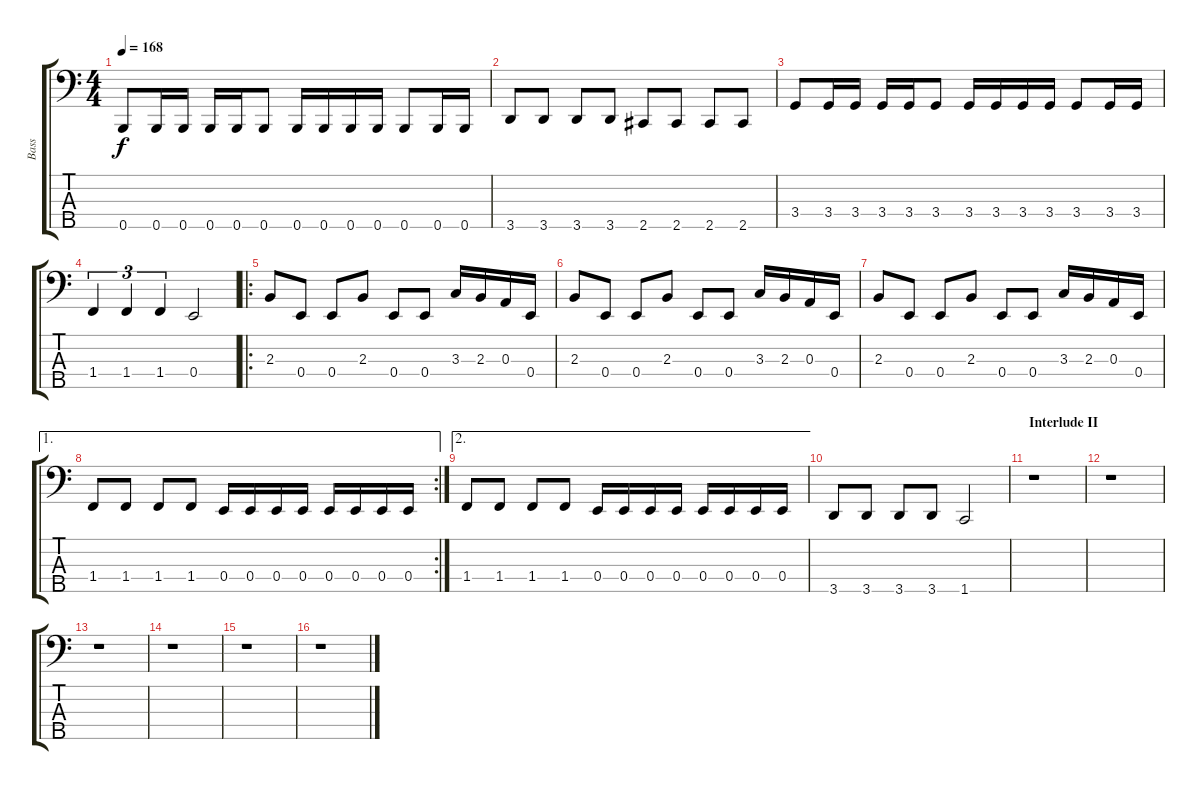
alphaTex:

\track ("Bass" "Bass") {instrument electricbassfinger}
\staff {score tabs}
\tuning (G2 D2 A1 E1 B0) {hide}
\ts (4 4)
\tempo 168
\clef f4
\ks c
0.5.8{dy f} 0.5.16 0.5.16 0.5.16 0.5.16 0.5.8 0.5.16 0.5.16 0.5.16 0.5.16 0.5.8 0.5.16 0.5.16 |
3.5.8 3.5.8 3.5.8 3.5.8 2.5.8 2.5.8 2.5.8 2.5.8 |
3.4.8 3.4.16 3.4.16 3.4.16 3.4.16 3.4.8 3.4.16 3.4.16 3.4.16 3.4.16 3.4.8 3.4.16 3.4.16 |
1.4.4{tu (3 2)} 1.4.4{tu (3 2)} 1.4.4{tu (3 2)} 0.4.2 |
\ro
2.3.8 0.4.8 0.4.8 2.3.8 0.4.8 0.4.8 3.3.16 2.3.16 0.3.16 0.4.16 |
2.3.8 0.4.8 0.4.8 2.3.8 0.4.8 0.4.8 3.3.16 2.3.16 0.3.16 0.4.16 |
2.3.8 0.4.8 0.4.8 2.3.8 0.4.8 0.4.8 3.3.16 2.3.16 0.3.16 0.4.16 |
\ae 1
\rc 2
1.4.8 1.4.8 1.4.8 1.4.8 0.4.16 0.4.16 0.4.16 0.4.16 0.4.16 0.4.16 0.4.16 0.4.16 |
\ae 2
1.4.8 1.4.8 1.4.8 1.4.8 0.4.16 0.4.16 0.4.16 0.4.16 0.4.16 0.4.16 0.4.16 0.4.16 |
3.5.8 3.5.8 3.5.8 3.5.8 1.5.2 |
\section ("" "Interlude II")
r.1 |
r.1 |
r.1 |
r.1 |
r.1 |
r.1
